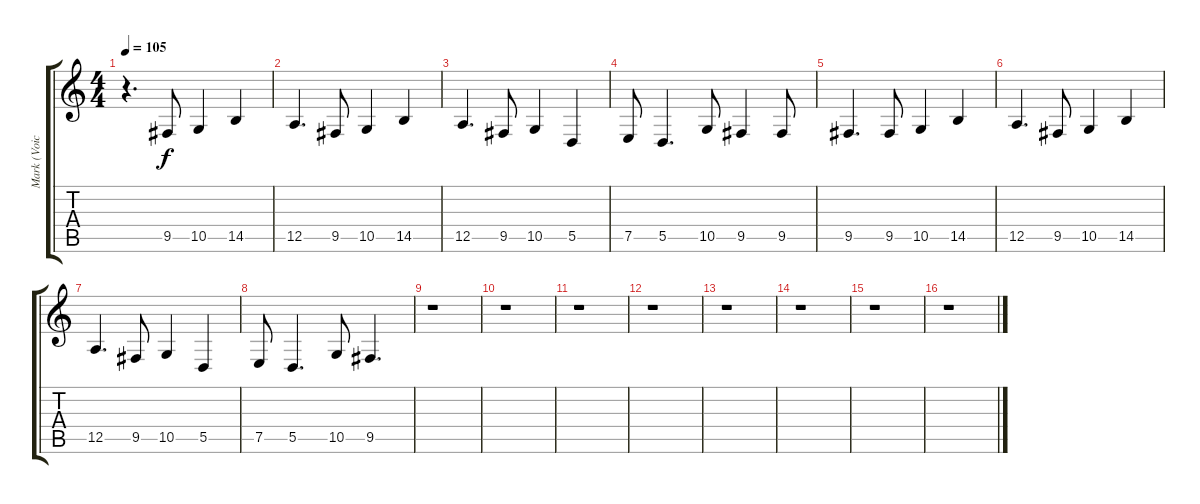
\track ("Mark (Voice)" "Mark (Voic") {instrument tenorsax}
\staff {score tabs}
\tuning (E4 B3 G3 D3 A2 E2) {hide}
\ts (4 4)
\tempo 105
\clef g2
\ks c
r.4{d dy f} 9.5.8 10.5.4 14.5.4 |
12.5.4{d} 9.5.8 10.5.4 14.5.4 |
12.5.4{d} 9.5.8 10.5.4 5.5.4 |
7.5.8 5.5.4{d} 10.5.8 9.5.4 9.5.8 |
9.5.4{d} 9.5.8 10.5.4 14.5.4 |
12.5.4{d} 9.5.8 10.5.4 14.5.4 |
12.5.4{d} 9.5.8 10.5.4 5.5.4 |
7.5.8 5.5.4{d} 10.5.8 9.5.4{d} |
r.1 |
r.1 |
r.1 |
r.1 |
r.1 |
r.1 |
r.1 |
r.1
